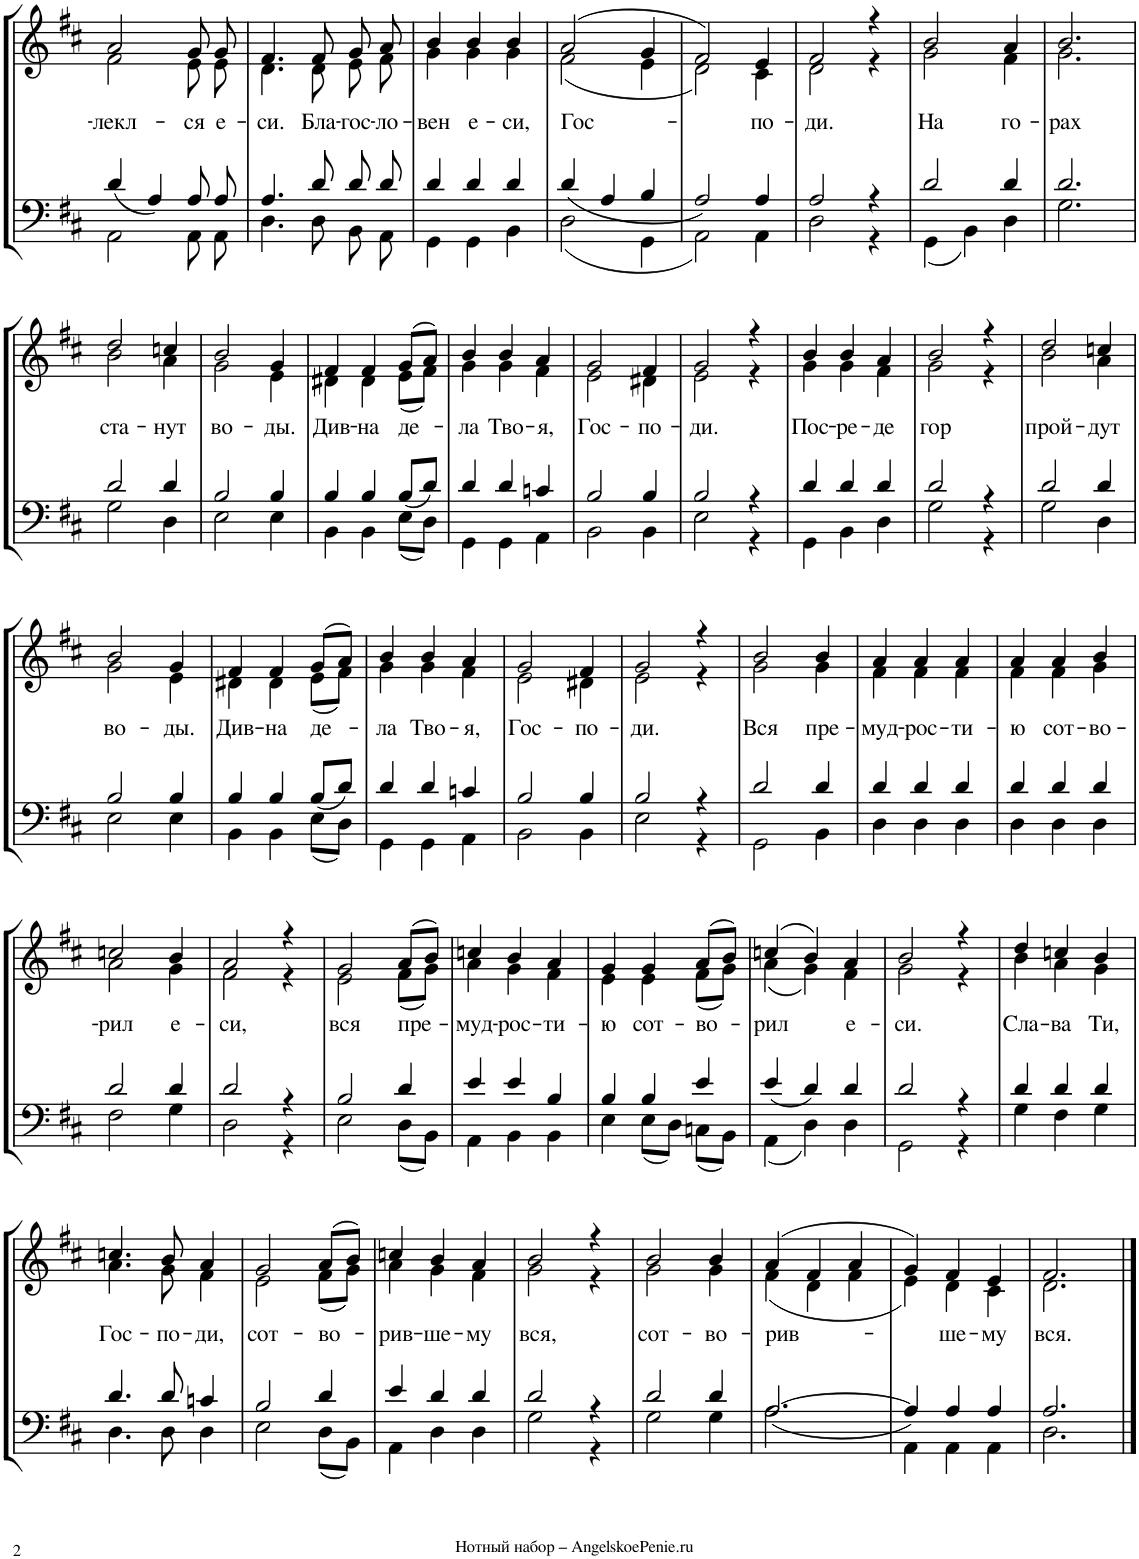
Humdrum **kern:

**kern	**kern	**text
*part1	*part1	*part1
*staff2	*staff1	*staff1
*I"Piano	*	*
*I'Pno.	*	*
!!LO:PB:g=z
*clefF4	*clefG2	*
*k[f#c#]	*k[f#c#]	*
*M3/4	*M3/4	*
=28	=28	=28
*^	*^	*
*	*^	*	*	*
!	!	!	!	!	!LO:LY:b
2.ryy	4d/	2AA\	2a/	2f#\	-лекл-
.	4A/	.	.	.	.
!	!	!	!	!	!LO:LY:b
.	8A/	8AA\	8g/	8e\	-ся
!	!	!	!	!	!LO:LY:b
.	8A/	8AA\	8g/	8e\	е-
=29	=29	=29	=29	=29	=29
!	!	!	!	!	!LO:LY:b
2.ryy	4.A/	4.D\	4.f#/	4.d\	-си.
!	!	!	!	!	!LO:LY:b
.	8d/	8D\	8f#/	8d\	Бла-
!	!	!	!	!	!LO:LY:b
.	8d/	8BB\	8g/	8e\	-гос-
!	!	!	!	!	!LO:LY:b
.	8d/	8AA\	8a/	8f#\	-ло-
=30	=30	=30	=30	=30	=30
!	!	!	!	!	!LO:LY:b
2.ryy	4d/	4GG\	4b/	4g\	-вен
!	!	!	!	!	!LO:LY:b
.	4d/	4GG\	4b/	4g\	е-
!	!	!	!	!	!LO:LY:b
.	4d/	4BB\	4b/	4g\	-си,
=31	=31	=31	=31	=31	=31
!	!	!	!	!	!LO:LY:b
2.ryy	4d/	2D\	(2a/	(2f#\	Гос-
.	4A/	.	.	.	.
.	4B/	4GG\	4g/	4e\	.
=32	=32	=32	=32	=32	=32
2.ryy	2A/	2AA\	2f#/)	2d\)	.
!	!	!	!	!	!LO:LY:b
.	4A/	4AA\	4e/	4c#\	-по-
=33	=33	=33	=33	=33	=33
!	!	!	!	!	!LO:LY:b
2.ryy	2A/	2D\	2f#/	2d\	-ди.
.	4r	4r	4r	4r	.
=34	=34	=34	=34	=34	=34
!	!	!	!	!	!LO:LY:b
2.ryy	2d/	4GG\	2b/	2g\	На
.	.	4BB\	.	.	.
!	!	!	!	!	!LO:LY:b
.	4d/	4D\	4a/	4f#\	го-
=35	=35	=35	=35	=35	=35
!	!	!	!	!	!LO:LY:b
2.ryy	2.d/	2.G\	2.b/	2.g\	-рах
!!LO:LB:g=z	!!
=36	=36	=36	=36	=36	=36
!	!	!	!	!	!LO:LY:b
2.ryy	2d/	2G\	2dd/	2b\	ста-
!	!	!	!	!	!LO:LY:b
.	4d/	4D\	4ccn/	4a\	-нут
=37	=37	=37	=37	=37	=37
!	!	!	!	!	!LO:LY:b
2.ryy	2B/	2E\	2b/	2g\	во-
!	!	!	!	!	!LO:LY:b
.	4B/	4E\	4g/	4e\	-ды.
=38	=38	=38	=38	=38	=38
!	!	!	!	!	!LO:LY:b
2.ryy	4B/	4BB\	4f#/	4d#X\	Див-
!	!	!	!	!	!LO:LY:b
.	4B/	4BB\	4f#/	4d#\	-на
!	!	!	!	!	!LO:LY:b
.	8B/L	8E\L	(8g/L	(8e\L	де-
.	8d/J	8D\J	8a/J)	8f#\J)	.
=39	=39	=39	=39	=39	=39
!	!	!	!	!	!LO:LY:b
2.ryy	4d/	4GG\	4b/	4g\	-ла
!	!	!	!	!	!LO:LY:b
.	4d/	4GG\	4b/	4g\	Тво-
!	!	!	!	!	!LO:LY:b
.	4cn/	4AA\	4a/	4f#\	-я,
=40	=40	=40	=40	=40	=40
!	!	!	!	!	!LO:LY:b
2.ryy	2B/	2BB\	2g/	2e\	Гос-
!	!	!	!	!	!LO:LY:b
.	4B/	4BB\	4f#/	4d#X\	-по-
=41	=41	=41	=41	=41	=41
!	!	!	!	!	!LO:LY:b
2.ryy	2B/	2E\	2g/	2e\	-ди.
.	4r	4r	4r	4r	.
=42	=42	=42	=42	=42	=42
!	!	!	!	!	!LO:LY:b
2.ryy	4d/	4GG\	4b/	4g\	Пос-
!	!	!	!	!	!LO:LY:b
.	4d/	4BB\	4b/	4g\	-ре-
!	!	!	!	!	!LO:LY:b
.	4d/	4D\	4a/	4f#\	-де
=43	=43	=43	=43	=43	=43
!	!	!	!	!	!LO:LY:b
2.ryy	2d/	2G\	2b/	2g\	гор
.	4r	4r	4r	4r	.
=44	=44	=44	=44	=44	=44
!	!	!	!	!	!LO:LY:b
2.ryy	2d/	2G\	2dd/	2b\	прой-
!	!	!	!	!	!LO:LY:b
.	4d/	4D\	4ccn/	4a\	-дут
!!LO:LB:g=z	!!
=45	=45	=45	=45	=45	=45
!	!	!	!	!	!LO:LY:b
2.ryy	2B/	2E\	2b/	2g\	во-
!	!	!	!	!	!LO:LY:b
.	4B/	4E\	4g/	4e\	-ды.
=46	=46	=46	=46	=46	=46
!	!	!	!	!	!LO:LY:b
2.ryy	4B/	4BB\	4f#/	4d#X\	Див-
!	!	!	!	!	!LO:LY:b
.	4B/	4BB\	4f#/	4d#\	-на
!	!	!	!	!	!LO:LY:b
.	8B/L	8E\L	(8g/L	(8e\L	де-
.	8d/J	8D\J	8a/J)	8f#\J)	.
=47	=47	=47	=47	=47	=47
!	!	!	!	!	!LO:LY:b
2.ryy	4d/	4GG\	4b/	4g\	-ла
!	!	!	!	!	!LO:LY:b
.	4d/	4GG\	4b/	4g\	Тво-
!	!	!	!	!	!LO:LY:b
.	4cn/	4AA\	4a/	4f#\	-я,
=48	=48	=48	=48	=48	=48
!	!	!	!	!	!LO:LY:b
2.ryy	2B/	2BB\	2g/	2e\	Гос-
!	!	!	!	!	!LO:LY:b
.	4B/	4BB\	4f#/	4d#X\	-по-
=49	=49	=49	=49	=49	=49
!	!	!	!	!	!LO:LY:b
2.ryy	2B/	2E\	2g/	2e\	-ди.
.	4r	4r	4r	4r	.
=50	=50	=50	=50	=50	=50
!	!	!	!	!	!LO:LY:b
2.ryy	2d/	2GG\	2b/	2g\	Вся
!	!	!	!	!	!LO:LY:b
.	4d/	4BB\	4b/	4g\	пре-
=51	=51	=51	=51	=51	=51
!	!	!	!	!	!LO:LY:b
2.ryy	4d/	4D\	4a/	4f#\	-муд-
!	!	!	!	!	!LO:LY:b
.	4d/	4D\	4a/	4f#\	-рос-
!	!	!	!	!	!LO:LY:b
.	4d/	4D\	4a/	4f#\	-ти-
=52	=52	=52	=52	=52	=52
!	!	!	!	!	!LO:LY:b
2.ryy	4d/	4D\	4a/	4f#\	-ю
!	!	!	!	!	!LO:LY:b
.	4d/	4D\	4a/	4f#\	сот-
!	!	!	!	!	!LO:LY:b
.	4d/	4D\	4b/	4g\	-во-
!!LO:LB:g=z	!!
=53	=53	=53	=53	=53	=53
!	!	!	!	!	!LO:LY:b
2.ryy	2d/	2F#\	2ccn/	2a\	-рил
!	!	!	!	!	!LO:LY:b
.	4d/	4G\	4b/	4g\	е-
=54	=54	=54	=54	=54	=54
!	!	!	!	!	!LO:LY:b
2.ryy	2d/	2D\	2a/	2f#\	-си,
.	4r	4r	4r	4r	.
=55	=55	=55	=55	=55	=55
!	!	!	!	!	!LO:LY:b
2.ryy	2B/	2E\	2g/	2e\	вся
!	!	!	!	!	!LO:LY:b
.	4d/	8D\L	(8a/L	(8f#\L	пре-
.	.	8BB\J	8b/J)	8g\J)	.
=56	=56	=56	=56	=56	=56
!	!	!	!	!	!LO:LY:b
2.ryy	4e/	4AA\	4ccn/	4a\	-муд-
!	!	!	!	!	!LO:LY:b
.	4e/	4BB\	4b/	4g\	-рос-
!	!	!	!	!	!LO:LY:b
.	4B/	4BB\	4a/	4f#\	-ти-
=57	=57	=57	=57	=57	=57
!	!	!	!	!	!LO:LY:b
2.ryy	4B/	4E\	4g/	4e\	-ю
!	!	!	!	!	!LO:LY:b
.	4B/	8E\L	4g/	4e\	сот-
.	.	8D\J	.	.	.
!	!	!	!	!	!LO:LY:b
.	4e/	8Cn\L	(8a/L	(8f#\L	-во-
.	.	8BB\J	8b/J)	8g\J)	.
=58	=58	=58	=58	=58	=58
!	!	!	!	!	!LO:LY:b
2.ryy	4e/	4AA\	(4ccn/	(4a\	-рил
.	4d/	4D\	4b/)	4g\)	.
!	!	!	!	!	!LO:LY:b
.	4d/	4D\	4a/	4f#\	е-
=59	=59	=59	=59	=59	=59
!	!	!	!	!	!LO:LY:b
2.ryy	2d/	2GG\	2b/	2g\	-си.
.	4r	4r	4r	4r	.
=60	=60	=60	=60	=60	=60
!	!	!	!	!	!LO:LY:b
2.ryy	4d/	4G\	4dd/	4b\	Сла-
!	!	!	!	!	!LO:LY:b
.	4d/	4F#\	4ccn/	4a\	-ва
!	!	!	!	!	!LO:LY:b
.	4d/	4G\	4b/	4g\	Ти,
!!LO:LB:g=z	!!
=61	=61	=61	=61	=61	=61
!	!	!	!	!	!LO:LY:b
2.ryy	4.d/	4.D\	4.ccn/	4.a\	Гос-
!	!	!	!	!	!LO:LY:b
.	8d/	8D\	8b/	8g\	-по-
!	!	!	!	!	!LO:LY:b
.	4cn/	4D\	4a/	4f#\	-ди,
=62	=62	=62	=62	=62	=62
!	!	!	!	!	!LO:LY:b
2.ryy	2B/	2E\	2g/	2e\	сот-
!	!	!	!	!	!LO:LY:b
.	4d/	8D\L	(8a/L	(8f#\L	-во-
.	.	8BB\J	8b/J)	8g\J)	.
=63	=63	=63	=63	=63	=63
!	!	!	!	!	!LO:LY:b
2.ryy	4e/	4AA\	4ccn/	4a\	-рив-
!	!	!	!	!	!LO:LY:b
.	4d/	4D\	4b/	4g\	-ше-
!	!	!	!	!	!LO:LY:b
.	4d/	4D\	4a/	4f#\	-му
=64	=64	=64	=64	=64	=64
!	!	!	!	!	!LO:LY:b
2.ryy	2d/	2G\	2b/	2g\	вся,
.	4r	4r	4r	4r	.
=65	=65	=65	=65	=65	=65
!	!	!	!	!	!LO:LY:b
2.ryy	2d/	2G\	2b/	2g\	сот-
!	!	!	!	!	!LO:LY:b
.	4d/	4G\	4b/	4g\	-во-
=66	=66	=66	=66	=66	=66
!	!	!	!	!	!LO:LY:b
2.ryy	[2.A/	2.A\	(4a/	(4f#\	-рив-
.	.	.	4f#/	4d\	.
.	.	.	4a/	4f#\	.
=67	=67	=67	=67	=67	=67
2.ryy	4A/]	4AA\	4g/)	4e\)	.
!	!	!	!	!	!LO:LY:b
.	4A/	4AA\	4f#/	4d\	-ше-
!	!	!	!	!	!LO:LY:b
.	4A/	4AA\	4e/	4c#\	-му
=68	=68	=68	=68	=68	=68
!	!	!	!	!	!LO:LY:b
2.ryy	2.A/	2.D\	2.f#/	2.d\	вся.
*v	*v	*v	*	*	*
*	*v	*v	*
==	==	==
*-	*-	*-
